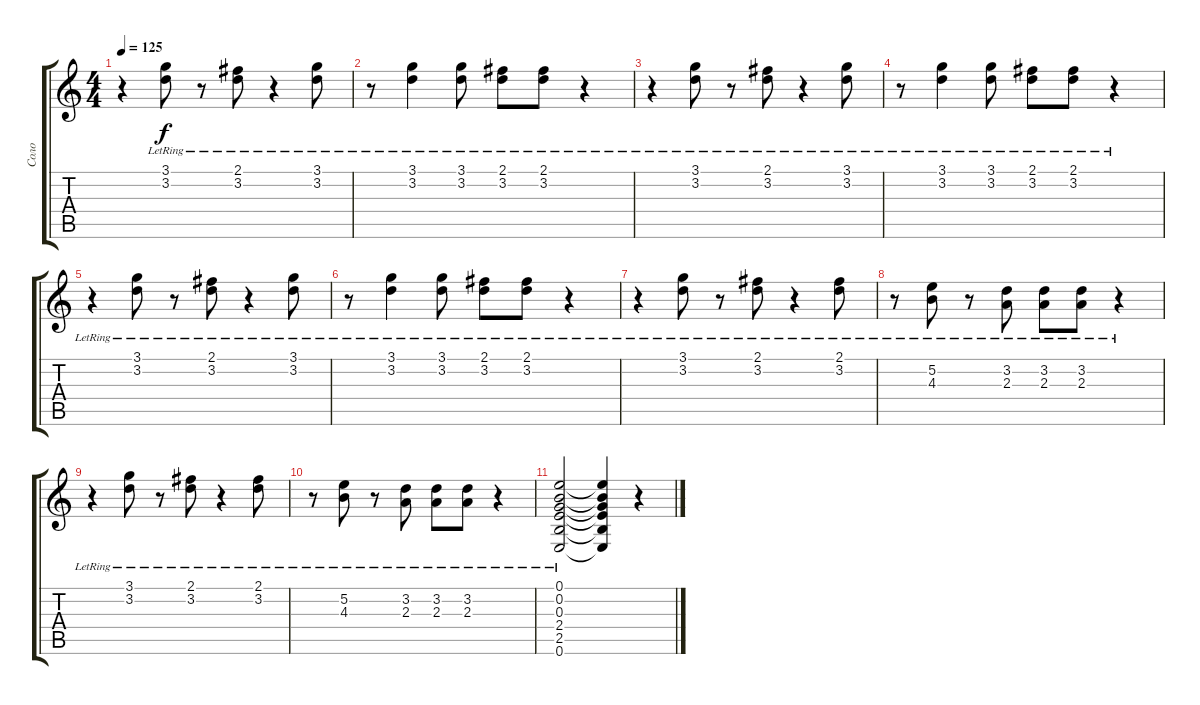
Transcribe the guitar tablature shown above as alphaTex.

\track ("Соло" "Соло") {instrument electricguitarjazz}
\staff {score tabs}
\tuning (E4 B3 G3 D3 A2 E2) {hide}
\ts (4 4)
\tempo 125
\clef g2
\ks c
r.4{dy f} (3.1{lr} 3.2{lr}).8 r.8 (2.1{lr} 3.2{lr}).8 r.4 (3.1{lr} 3.2{lr}).8 |
r.8 (3.1{lr} 3.2{lr}).4 (3.1{lr} 3.2{lr}).8 (2.1{lr} 3.2{lr}).8 (2.1{lr} 3.2{lr}).8 r.4 |
r.4 (3.1{lr} 3.2{lr}).8 r.8 (2.1{lr} 3.2{lr}).8 r.4 (3.1{lr} 3.2{lr}).8 |
r.8 (3.1{lr} 3.2{lr}).4 (3.1{lr} 3.2{lr}).8 (2.1{lr} 3.2{lr}).8 (2.1{lr} 3.2{lr}).8 r.4 |
r.4 (3.1{lr} 3.2{lr}).8 r.8 (2.1{lr} 3.2{lr}).8 r.4 (3.1{lr} 3.2{lr}).8 |
r.8 (3.1{lr} 3.2{lr}).4 (3.1{lr} 3.2{lr}).8 (2.1{lr} 3.2{lr}).8 (2.1{lr} 3.2{lr}).8 r.4 |
r.4 (3.1{lr} 3.2{lr}).8 r.8 (2.1{lr} 3.2{lr}).8 r.4 (2.1{lr} 3.2{lr}).8 |
r.8 (5.2{lr} 4.3{lr}).8 r.8 (3.2{lr} 2.3{lr}).8 (3.2{lr} 2.3{lr}).8 (3.2{lr} 2.3{lr}).8 r.4 |
r.4 (3.1{lr} 3.2{lr}).8 r.8 (2.1{lr} 3.2{lr}).8 r.4 (2.1{lr} 3.2{lr}).8 |
r.8 (5.2{lr} 4.3{lr}).8 r.8 (3.2{lr} 2.3{lr}).8 (3.2{lr} 2.3{lr}).8 (3.2{lr} 2.3{lr}).8 r.4 |
(0.1{lr} 0.2{lr} 0.3{lr} 2.4{lr} 2.5{lr} 0.6{lr}).2 (0.1{t} 0.2{t} 0.3{t} 2.4{t} 2.5{t} 0.6{t}).4 r.4
